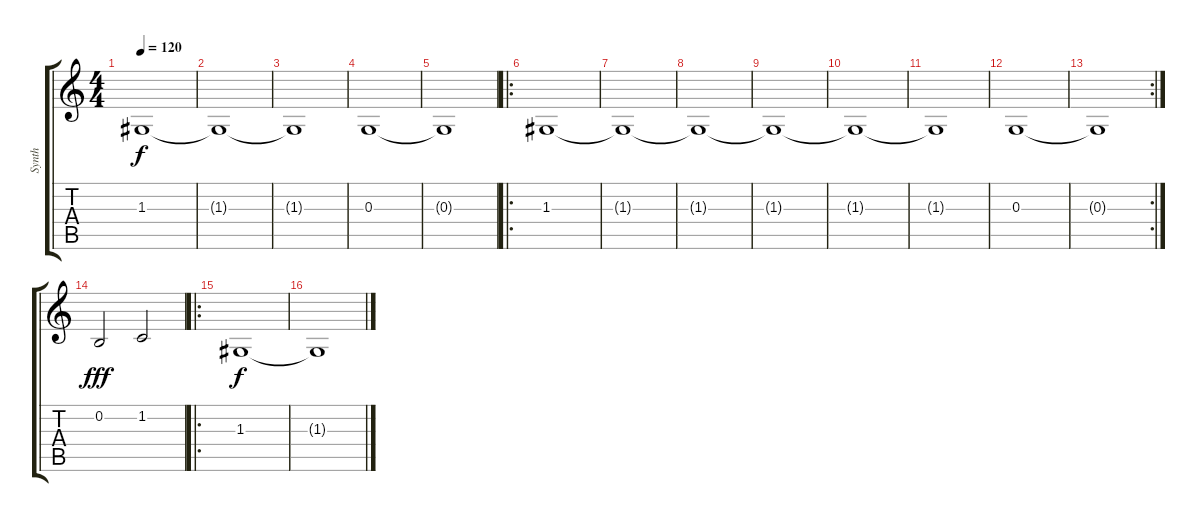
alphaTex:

\track ("Synth" "Synth") {instrument stringensemble1}
\staff {score tabs}
\tuning (E4 B3 G3 D3 A2 E2) {hide}
\ts (4 4)
\tempo 120
\clef g2
\ks c
1.3{t}.1{dy f} |
1.3{t}.1 |
1.3{t}.1 |
0.3.1 |
0.3{t}.1 |
\ro
1.3.1 |
1.3{t}.1 |
1.3{t}.1 |
1.3{t}.1 |
1.3{t}.1 |
1.3{t}.1 |
0.3.1 |
\rc 2
0.3{t}.1 |
0.2.2{dy fff} 1.2.2 |
\ro
1.3.1{dy f} |
1.3{t}.1
